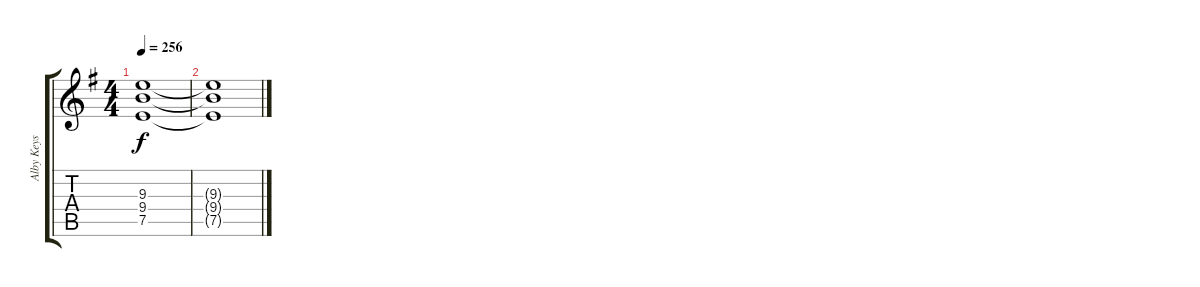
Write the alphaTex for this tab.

\track ("Alby Keys" "Alby Keys") {instrument pad3polysynth}
\staff {score tabs}
\tuning (E5 B4 G4 D4 A3 E3) {hide}
\ts (4 4)
\tempo 256
\clef g2
\ks eminor
(9.3 9.4 7.5).1{dy f volume 5} |
(9.3{t} 9.4{t} 7.5{t}).1
